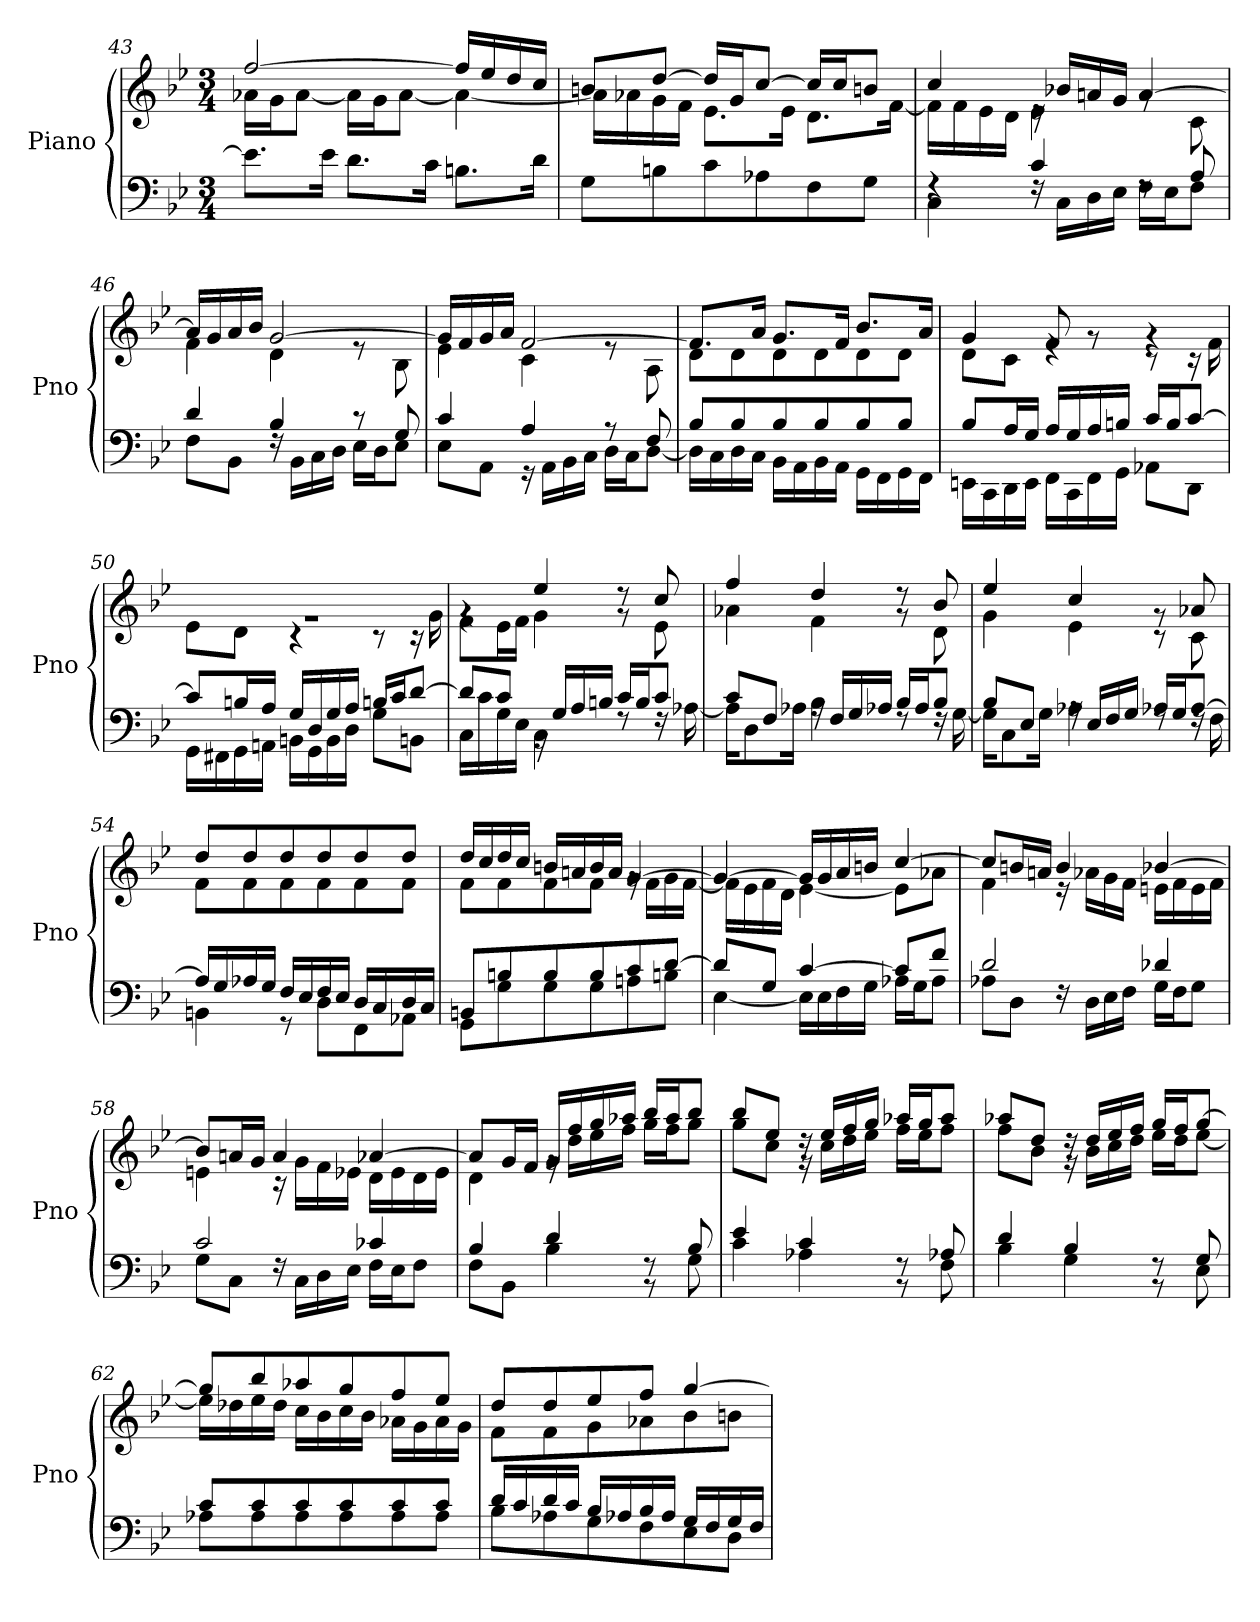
**kern	**kern
*part1	*part1
*staff2	*staff1
*I"Piano	*
*I'Pno	*
*clefF4	*clefG2
*k[b-e-]	*k[b-e-]
*M3/4	*M3/4
=43	=43
*	*^
8.e-\L]	[2ff/	16a-X\LL
.	.	16g\J
.	.	[8a-\J
16e-\Jk	.	.
8.d\L	.	16a-\LL]
.	.	16g\J
.	.	[8a-\J
16c\Jk	.	.
8.Bn\L	16ff/LL]	4a-\_
.	16ee-/	.
.	16dd/	.
16d\Jk	16cc/JJ	.
=44	=44	=44
8G\L	8bn/L	16a-\LL]
.	.	16a-X\
8Bn\	[8dd/J	16g\
.	.	16f\JJ
8c\	16dd/LL]	8.e-\L
.	16g/J	.
8A-X\	[8cc/J	.
.	.	16e-\Jk
8F\	16cc/LL]	8.d\L
.	16cc/J	.
8G\J	8bn/J	.
.	.	[16f\Jk
!!LO:LB:g=z	!!
=45	=45	=45
*^	*	*
4rF	4C\	4cc/	16f\LL]
.	.	.	16f\
.	.	.	16e-\
.	.	.	16d\JJ
4c/	16rF	16re	4e-\
.	16C\LL	16b-X/LL	.
.	16D\	16an/	.
.	16E-\JJ	16g/JJ	.
8rF	16F\LL	[4a/	8rg
.	16E-\J	.	.
8A/	8F\J	.	8c\
=46	=46	=46	=46
4d/	8F\L	16a/LL]	4f\
.	.	16g/	.
.	8BB-\J	16a/	.
.	.	16b-/JJ	.
4B-/	16rF	[2g/	4d\
.	16BB-\LL	.	.
.	16C\	.	.
.	16D\JJ	.	.
8r	16E-\LL	.	8re
.	16D\J	.	.
8G/	8E-\J	.	8B-\
=47	=47	=47	=47
4c/	8E-\L	16g/LL]	4e-\
.	.	16f/	.
.	8AA\J	16g/	.
.	.	16a/JJ	.
4A/	16r	[2f/	4c\
.	16AA\LL	.	.
.	16BB-\	.	.
.	16C\JJ	.	.
8r	16D\LL	.	8re
.	16C\J	.	.
8F/	[8D\J	.	8A\
!!LO:LB:g=z	!!
=48	=48	=48	=48
8B-/L	16D\LL]	8.f/L]	8d\L
.	16C\	.	.
8B-/	16D\	.	8d\
.	16C\JJ	16a/Jk	.
8B-/	16BB-\LL	8.g/L	8d\
.	16AA\	.	.
8B-/	16BB-\	.	8d\
.	16AA\JJ	16f/Jk	.
8B-/	16GG\LL	8.b-/L	8d\
.	16FF\	.	.
8B-/J	16GG\	.	8d\J
.	16FF\JJ	16a/Jk	.
=49	=49	=49	=49
8B-/L	16EEn\LL	4g/	8d\L
.	16CC\	.	.
16A/L	16DD\	.	8c\J
16G/JJ	16EE\JJ	.	.
16A/LL	16FF\LL	8f/	4re
16G/	16CC\	.	.
16A/	16FF\	8rg	.
16Bn/JJ	16GG\JJ	.	.
16c/LL	8AA-X\L	4rg	8r
16B/J	.	.	.
[8c/J	8DD\J	.	16r
.	.	.	16f\
=50	=50	=50	=50
8c/L]	16GG\LL	2.rg	8e-\L
.	16FF#X\	.	.
16Bn/L	16GG\	.	8d\J
16A/JJ	16AAn\JJ	.	.
16G/LL	16BBn\LL	.	4r
16D/	16GG\	.	.
16G/	16BB\	.	.
16A/JJ	16D\JJ	.	.
16Bn/LL	8G\L	.	8r
16c/J	.	.	.
[8d/J	8BBn\J	.	16r
.	.	.	16g\
!!LO:LB:g=z	!!
=51	=51	=51	=51
8d/L]	16C\LL	4rg	8f\L
.	16c\	.	.
8c/J	16G\	.	16e-\L
.	16E-\JJ	.	16f\JJ
16rBB	4C\	4ee-/	4g\
16G/LL	.	.	.
16A/	.	.	.
16Bn/JJ	.	.	.
16c/LL	8rF	8rg	8rdd
16B/J	.	.	.
8c/J	16rF	8cc/	8e-\
.	[16A-X\	.	.
=52	=52	=52	=52
8c/L	16A-\KL]	4ff/	4a-X\
.	8D\	.	.
8F/J	.	.	.
.	16A-X\Jk	.	.
16rA	4B-\	4dd/	4f\
16F/LL	.	.	.
16G/	.	.	.
16A-X/JJ	.	.	.
16B-/LL	8rF	8rg	8rdd
16A-/J	.	.	.
8B-/J	16rF	8b-/	8d\
.	[16G\	.	.
=53	=53	=53	=53
8B-/L	16G\KL]	4ee-/	4g\
.	8C\	.	.
8E-/J	.	.	.
.	16G\Jk	.	.
16rA	4A-X\	4cc/	4e-\
16E-/LL	.	.	.
16F/	.	.	.
16G/JJ	.	.	.
16A-X/LL	8rF	8rg	8r
16G/J	.	.	.
[8A-/J	16rF	8a-X/	8c\
.	16F\	.	.
=54	=54	=54	=54
16A-/LL]	4BBn\	8dd/L	8f\L
16G/	.	.	.
16A-X/	.	8dd/	8f\
16G/JJ	.	.	.
16F/LL	8r	8dd/	8f\
16E-/	.	.	.
16F/	8D\L	8dd/	8f\
16E-/JJ	.	.	.
16D/LL	8FF\	8dd/	8f\
16C/	.	.	.
16D/	8AA-X\J	8dd/J	8f\J
16C/JJ	.	.	.
!!LO:LB:g=z	!!
=55	=55	=55	=55
8BBn/L	8GG\L	16dd/LL	8f\L
.	.	16cc/	.
8Bn/	8G\	16dd/	8f\
.	.	16cc/JJ	.
8B/	8G\	16bn/LL	8f\
.	.	16an/	.
8B/	8G\	16b/	8f\J
.	.	16a/JJ	.
8c/	8An\	[4g/	16rg
.	.	.	16f\LL
[8d/J	8Bn\J	.	16g\
.	.	.	[16f\JJ
=56	=56	=56	=56
8d/L]	[4E-\	4g/_	16f\LL]
.	.	.	16e-\
8G/J	.	.	16f\
.	.	.	16d\JJ
[4c/	16E-\LL]	16g/LL]	[4e-\
.	16E-\	16g/	.
.	16F\	16a/	.
.	16G\JJ	16bn/JJ	.
8c/L]	16A-X\LL	[4cc/	8e-\L]
.	16G\J	.	.
8f/J	8A-\J	.	8a-X\J
=57	=57	=57	=57
2d/	8A-X\L	8cc/L]	4f\
.	8D\J	16bn/L	.
.	.	16an/JJ	.
.	16rF	4b/	16r
.	16D\LL	.	16a-X\LL
.	16E-\	.	16g\
.	16F\JJ	.	16f\JJ
4d-X/	16G\LL	[4b-X/	16en\LL
.	16F\J	.	16f\
.	8G\J	.	16e\
.	.	.	16f\JJ
!!LO:PB:g=z	!!
=58	=58	=58	=58
2c/	8G\L	8b-/L]	4en\
.	8C\J	16an/L	.
.	.	16g/JJ	.
.	16rF	4a/	16r
.	16C\LL	.	16g\LL
.	16D\	.	16f\
.	16E-\JJ	.	16e-X\JJ
4c-X/	16F\LL	[4a-X/	16d\LL
.	16E-\J	.	16e-\
.	8F\J	.	16d\
.	.	.	16e-\JJ
=59	=59	=59	=59
4B-/	8F\L	8a-/L]	4d\
.	8BB-\J	16g/L	.
.	.	16f/JJ	.
4d/	4B-\	16g/LL	16rg
.	.	16ff/	16dd\LL
.	.	16gg/	16ee-\
.	.	16aa-X/JJ	16ff\JJ
8rBB	8rF	16bb-/LL	16gg\LL
.	.	16aa-/J	16ff\J
8B-/	8G\	8bb-/J	8gg\J
=60	=60	=60	=60
4e-/	4c\	8bb-/L	8gg\L
.	.	8ee-/J	8cc\J
4c/	4A-X\	16rg	16rdd
.	.	16ee-/LL	16cc\LL
.	.	16ff/	16dd\
.	.	16gg/JJ	16ee-\JJ
8rBB	8rF	16aa-X/LL	16ff\LL
.	.	16gg/J	16ee-\J
8A-X/	8F\	8aa-/J	8ff\J
!!LO:LB:g=z	!!
=61	=61	=61	=61
4d/	4B-\	8aa-X/L	8ff\L
.	.	8dd/J	8b-\J
4B-/	4G\	16rg	16rdd
.	.	16dd/LL	16b-\LL
.	.	16ee-/	16cc\
.	.	16ff/JJ	16dd\JJ
8rBB	8rF	16gg/LL	16ee-\LL
.	.	16ff/J	16dd\J
8G/	8E-\	[8gg/J	[8ee-\J
=62	=62	=62	=62
8c/L	8A-X\L	8gg/L]	16ee-\LL]
.	.	.	16dd-X\
8c/	8A-\	8bb-/	16ee-\
.	.	.	16dd-\JJ
8c/	8A-\	8aa-X/	16cc\LL
.	.	.	16b-\
8c/	8A-\	8gg/	16cc\
.	.	.	16b-\JJ
8c/	8A-\	8ff/	16a-X\LL
.	.	.	16g\
8c/J	8A-\J	8ee-/J	16a-\
.	.	.	16g\JJ
=63	=63	=63	=63
16d/LL	8B-\L	8dd/L	8f\L
16c/	.	.	.
16d/	8A-X\	8dd/	8f\
16c/JJ	.	.	.
16B-/LL	8G\	8ee-/	8g\
16A-X/	.	.	.
16B-/	8F\	8ff/J	8a-X\
16A-/JJ	.	.	.
16G/LL	8E-\	[4gg/	8b-\
16F/	.	.	.
16G/	8D\J	.	8bn\J
16F/JJ	.	.	.
*v	*v	*	*
*	*v	*v
=	=
*-	*-
